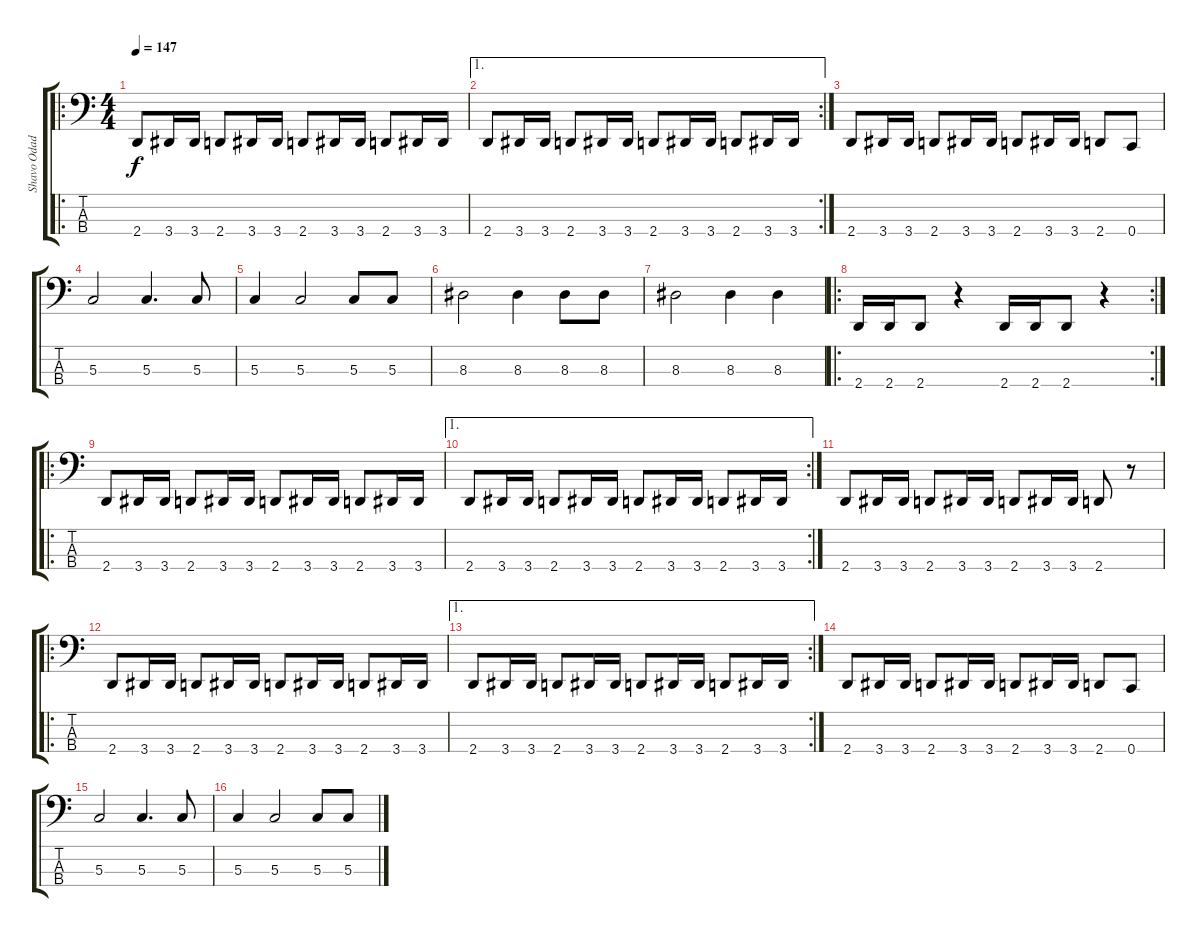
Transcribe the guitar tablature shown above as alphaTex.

\track ("Shavo Odadjian" "Shavo Odad") {instrument electricbasspick}
\staff {score tabs}
\tuning (F2 C2 G1 C1) {hide}
\ro
\ts (4 4)
\tempo 147
\clef f4
\ks c
2.4.8{dy f} 3.4.16 3.4.16 2.4.8 3.4.16 3.4.16 2.4.8 3.4.16 3.4.16 2.4.8 3.4.16 3.4.16 |
\ae 1
\rc 2
2.4.8 3.4.16 3.4.16 2.4.8 3.4.16 3.4.16 2.4.8 3.4.16 3.4.16 2.4.8 3.4.16 3.4.16 |
2.4.8 3.4.16 3.4.16 2.4.8 3.4.16 3.4.16 2.4.8 3.4.16 3.4.16 2.4.8 0.4.8 |
5.3.2 5.3.4{d} 5.3.8 |
5.3.4 5.3.2 5.3.8 5.3.8 |
8.3.2 8.3.4 8.3.8 8.3.8 |
8.3.2 8.3.4 8.3.4 |
\ro
\rc 2
2.4.16 2.4.16 2.4.8 r.4 2.4.16 2.4.16 2.4.8 r.4 |
\ro
2.4.8 3.4.16 3.4.16 2.4.8 3.4.16 3.4.16 2.4.8 3.4.16 3.4.16 2.4.8 3.4.16 3.4.16 |
\ae 1
\rc 2
2.4.8 3.4.16 3.4.16 2.4.8 3.4.16 3.4.16 2.4.8 3.4.16 3.4.16 2.4.8 3.4.16 3.4.16 |
2.4.8 3.4.16 3.4.16 2.4.8 3.4.16 3.4.16 2.4.8 3.4.16 3.4.16 2.4.8 r.8 |
\ro
2.4.8 3.4.16 3.4.16 2.4.8 3.4.16 3.4.16 2.4.8 3.4.16 3.4.16 2.4.8 3.4.16 3.4.16 |
\ae 1
\rc 2
2.4.8 3.4.16 3.4.16 2.4.8 3.4.16 3.4.16 2.4.8 3.4.16 3.4.16 2.4.8 3.4.16 3.4.16 |
2.4.8 3.4.16 3.4.16 2.4.8 3.4.16 3.4.16 2.4.8 3.4.16 3.4.16 2.4.8 0.4.8 |
5.3.2 5.3.4{d} 5.3.8 |
5.3.4 5.3.2 5.3.8 5.3.8
